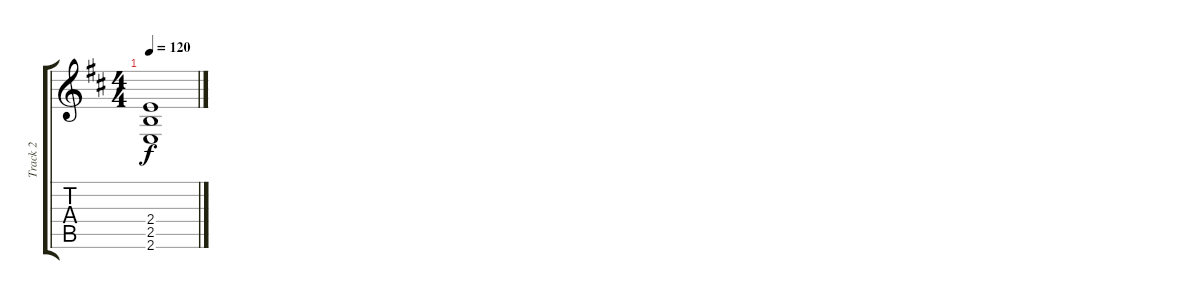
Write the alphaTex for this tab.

\track ("Track 2" "Track 2") {instrument overdrivenguitar}
\staff {score tabs}
\tuning (E4 B3 G3 D3 A2 D2) {hide}
\ts (4 4)
\tempo 120
\clef g2
\ks d
(2.4{t} 2.5{t} 2.6{t}).1{dy f}
